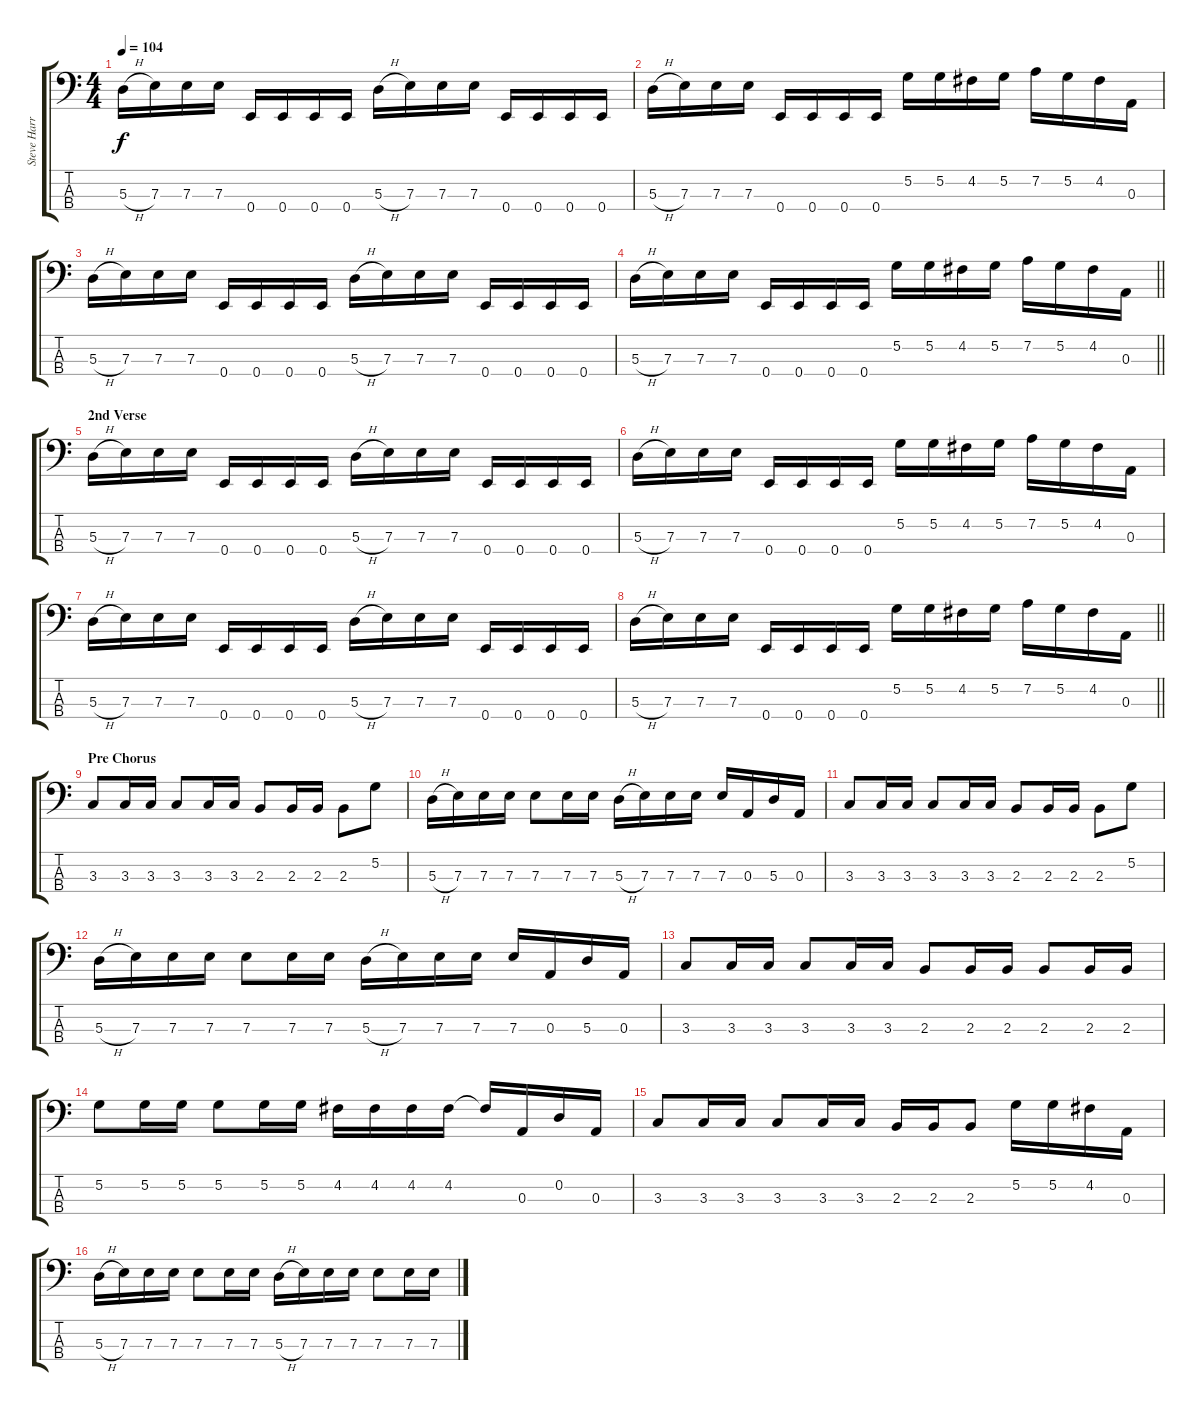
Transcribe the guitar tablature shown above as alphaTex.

\track ("Steve Harris (Bass)" "Steve Harr") {instrument electricbassfinger}
\staff {score tabs}
\tuning (G2 D2 A1 E1) {hide}
\ts (4 4)
\tempo 104
\clef f4
\ks c
5.3{h}.16{dy f} 7.3.16 7.3.16 7.3.16 0.4.16 0.4.16 0.4.16 0.4.16 5.3{h}.16 7.3.16 7.3.16 7.3.16 0.4.16 0.4.16 0.4.16 0.4.16 |
5.3{h}.16 7.3.16 7.3.16 7.3.16 0.4.16 0.4.16 0.4.16 0.4.16 5.2.16 5.2.16 4.2.16 5.2.16 7.2.16 5.2.16 4.2.16 0.3.16 |
5.3{h}.16 7.3.16 7.3.16 7.3.16 0.4.16 0.4.16 0.4.16 0.4.16 5.3{h}.16 7.3.16 7.3.16 7.3.16 0.4.16 0.4.16 0.4.16 0.4.16 |
\barLineRight lightlight
5.3{h}.16 7.3.16 7.3.16 7.3.16 0.4.16 0.4.16 0.4.16 0.4.16 5.2.16 5.2.16 4.2.16 5.2.16 7.2.16 5.2.16 4.2.16 0.3.16 |
\section ("" "2nd Verse")
5.3{h}.16 7.3.16 7.3.16 7.3.16 0.4.16 0.4.16 0.4.16 0.4.16 5.3{h}.16 7.3.16 7.3.16 7.3.16 0.4.16 0.4.16 0.4.16 0.4.16 |
5.3{h}.16 7.3.16 7.3.16 7.3.16 0.4.16 0.4.16 0.4.16 0.4.16 5.2.16 5.2.16 4.2.16 5.2.16 7.2.16 5.2.16 4.2.16 0.3.16 |
5.3{h}.16 7.3.16 7.3.16 7.3.16 0.4.16 0.4.16 0.4.16 0.4.16 5.3{h}.16 7.3.16 7.3.16 7.3.16 0.4.16 0.4.16 0.4.16 0.4.16 |
\barLineRight lightlight
5.3{h}.16 7.3.16 7.3.16 7.3.16 0.4.16 0.4.16 0.4.16 0.4.16 5.2.16 5.2.16 4.2.16 5.2.16 7.2.16 5.2.16 4.2.16 0.3.16 |
\section ("" "Pre Chorus")
3.3.8 3.3.16 3.3.16 3.3.8 3.3.16 3.3.16 2.3.8 2.3.16 2.3.16 2.3.8 5.2.8 |
5.3{h}.16 7.3.16 7.3.16 7.3.16 7.3.8 7.3.16 7.3.16 5.3{h}.16 7.3.16 7.3.16 7.3.16 7.3.16 0.3.16 5.3.16 0.3.16 |
3.3.8 3.3.16 3.3.16 3.3.8 3.3.16 3.3.16 2.3.8 2.3.16 2.3.16 2.3.8 5.2.8 |
5.3{h}.16 7.3.16 7.3.16 7.3.16 7.3.8 7.3.16 7.3.16 5.3{h}.16 7.3.16 7.3.16 7.3.16 7.3.16 0.3.16 5.3.16 0.3.16 |
3.3.8 3.3.16 3.3.16 3.3.8 3.3.16 3.3.16 2.3.8 2.3.16 2.3.16 2.3.8 2.3.16 2.3.16 |
5.2.8 5.2.16 5.2.16 5.2.8 5.2.16 5.2.16 4.2.16 4.2.16 4.2.16 4.2.16 4.2{t}.16 0.3.16 0.2.16 0.3.16 |
3.3.8 3.3.16 3.3.16 3.3.8 3.3.16 3.3.16 2.3.16 2.3.16 2.3.8 5.2.16 5.2.16 4.2.16 0.3.16 |
5.3{h}.16 7.3.16 7.3.16 7.3.16 7.3.8 7.3.16 7.3.16 5.3{h}.16 7.3.16 7.3.16 7.3.16 7.3.8 7.3.16 7.3.16
